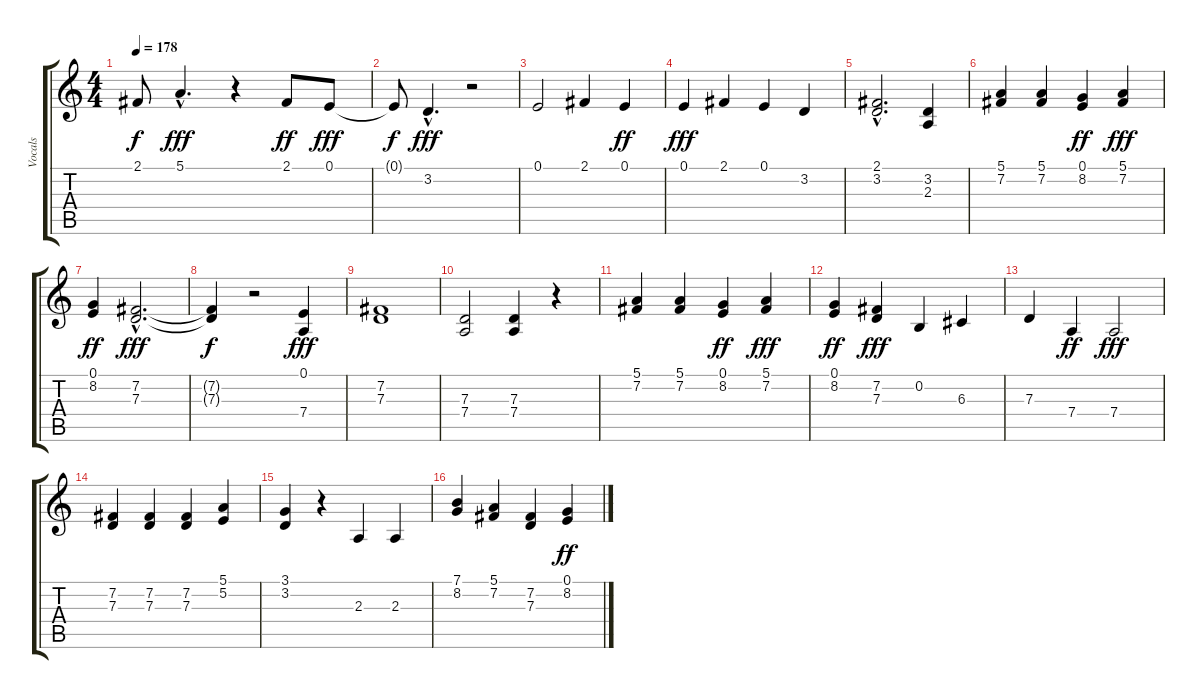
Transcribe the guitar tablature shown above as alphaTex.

\track ("Vocals" "Vocals") {instrument oboe}
\staff {score tabs}
\tuning (E4 B3 G3 D3 A2 E2) {hide}
\ts (4 4)
\tempo 178
\clef g2
\ks c
2.1{t}.8{dy f} 5.1{hac}.4{d dy fff} r.4 2.1.8{dy ff} 0.1.8{dy fff} |
0.1{t}.8{dy f} 3.2{hac}.4{d dy fff} r.2 |
0.1.2 2.1.4 0.1.4{dy ff} |
0.1.4{dy fff} 2.1.4 0.1.4 3.2.4 |
(2.1{hac} 3.2{hac}).2{d} (3.2 2.3).4 |
(5.1 7.2).4 (5.1 7.2).4 (0.1 8.2).4{dy ff} (5.1 7.2).4{dy fff} |
(0.1 8.2).4{dy ff} (7.2{hac} 7.3{hac}).2{d dy fff} |
(7.2{t} 7.3{t}).4{dy f} r.2 (0.1 7.4).4{dy fff} |
(7.2 7.3).1 |
(7.3 7.4).2 (7.3 7.4).4 r.4 |
(5.1 7.2).4 (5.1 7.2).4 (0.1 8.2).4{dy ff} (5.1 7.2).4{dy fff} |
(0.1 8.2).4{dy ff} (7.2 7.3).4{dy fff} 0.2.4 6.3.4 |
7.3.4 7.4.4{dy ff} 7.4.2{dy fff} |
(7.2 7.3).4 (7.2 7.3).4 (7.2 7.3).4 (5.1 5.2).4 |
(3.1 3.2).4 r.4 2.3.4 2.3.4 |
(7.1 8.2).4 (5.1 7.2).4 (7.2 7.3).4 (0.1 8.2).4{dy ff}
